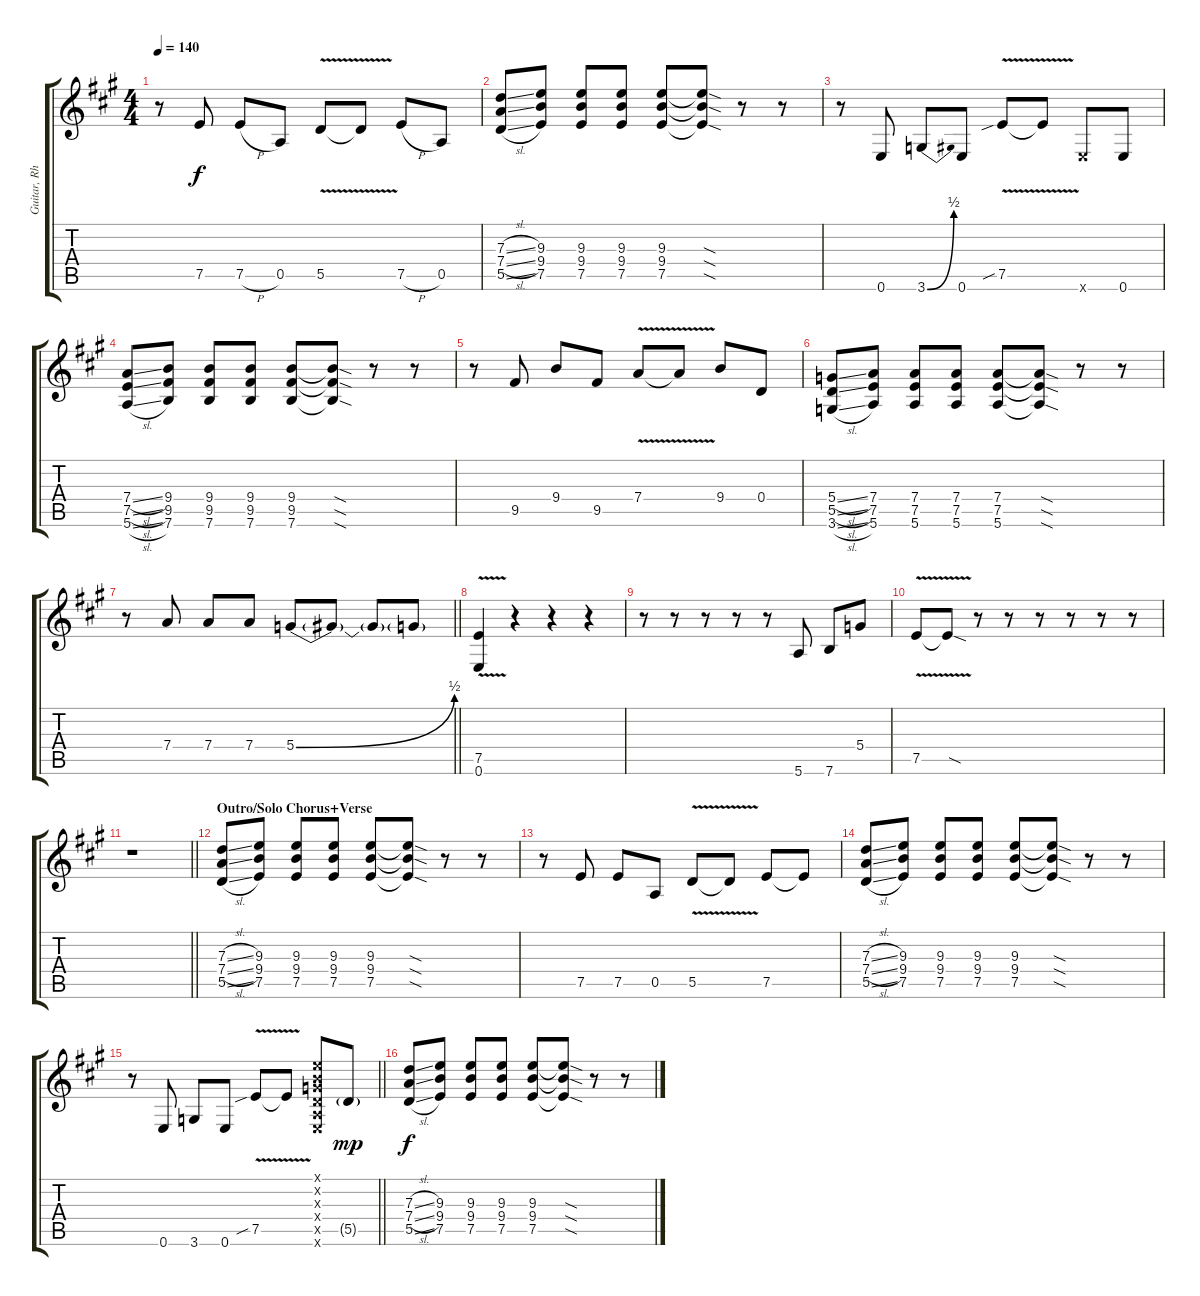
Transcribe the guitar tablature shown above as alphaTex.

\track ("Guitar, Rhythm" "Guitar, Rh") {instrument overdrivenguitar}
\staff {score tabs}
\tuning (E4 B3 G3 D3 A2 E2) {hide}
\ts (4 4)
\tempo 140
\clef g2
\ks a
r.8{dy f} 7.5.8 7.5{h}.8 0.5.8 5.5{v}.8 5.5{t}.8 7.5{h}.8 0.5.8 |
(7.3{sl} 7.4{sl} 5.5{sl}).8 (9.3 9.4 7.5).8 (9.3 9.4 7.5).8 (9.3 9.4 7.5).8 (9.3 9.4 7.5).8 (9.3{sod t} 9.4{sod t} 7.5{sod t}).8 r.8 r.8 |
r.8 0.6.8 3.6{be (bend 0 0 60 2)}.8 0.6.8 7.5{v sib}.8 7.5{t}.8 0.6{x}.8 0.6.8 |
(7.4{sl} 7.5{sl} 5.6{sl}).8 (9.4 9.5 7.6).8 (9.4 9.5 7.6).8 (9.4 9.5 7.6).8 (9.4 9.5 7.6).8 (9.4{sod t} 9.5{sod t} 7.6{sod t}).8 r.8 r.8 |
r.8 9.5.8 9.4.8 9.5.8 7.4{v}.8 7.4{t}.8 9.4.8 0.4.8 |
(5.4{sl} 5.5{sl} 3.6{sl}).8 (7.4 7.5 5.6).8 (7.4 7.5 5.6).8 (7.4 7.5 5.6).8 (7.4 7.5 5.6).8 (7.4{sod t} 7.5{sod t} 5.6{sod t}).8 r.8 r.8 |
\barLineRight lightlight
r.8 7.4.8 7.4.8 7.4.8 5.4{be (bend 0 0 60 2)}.8 5.4{t}.8 5.4{t}.8 5.4{t}.8 |
(7.5{v} 0.6).4 r.4 r.4 r.4 |
r.8 r.8 r.8 r.8 r.8 5.6.8 7.6.8 5.4.8 |
7.5{v}.8 7.5{sod t}.8 r.8 r.8 r.8 r.8 r.8 r.8 |
\barLineRight lightlight
r.1 |
\section ("" "Outro/Solo Chorus+Verse")
(7.3{sl} 7.4{sl} 5.5{sl}).8 (9.3 9.4 7.5).8 (9.3 9.4 7.5).8 (9.3 9.4 7.5).8 (9.3 9.4 7.5).8 (9.3{sod t} 9.4{sod t} 7.5{sod t}).8 r.8 r.8 |
r.8 7.5.8 7.5.8 0.5.8 5.5{v}.8 5.5{t}.8 7.5.8 7.5{t}.8 |
(7.3{sl} 7.4{sl} 5.5{sl}).8 (9.3 9.4 7.5).8 (9.3 9.4 7.5).8 (9.3 9.4 7.5).8 (9.3 9.4 7.5).8 (9.3{sod t} 9.4{sod t} 7.5{sod t}).8 r.8 r.8 |
\barLineRight lightlight
r.8 0.6.8 3.6.8 0.6.8 7.5{v sib}.8 7.5{t}.8 (0.1{x} 0.2{x} 0.3{x} 0.4{x} 0.5{x} 0.6{x}).8 5.5{g}.8{dy mp} |
(7.3{sl} 7.4{sl} 5.5{sl}).8{dy f} (9.3 9.4 7.5).8 (9.3 9.4 7.5).8 (9.3 9.4 7.5).8 (9.3 9.4 7.5).8 (9.3{sod t} 9.4{sod t} 7.5{sod t}).8 r.8 r.8
